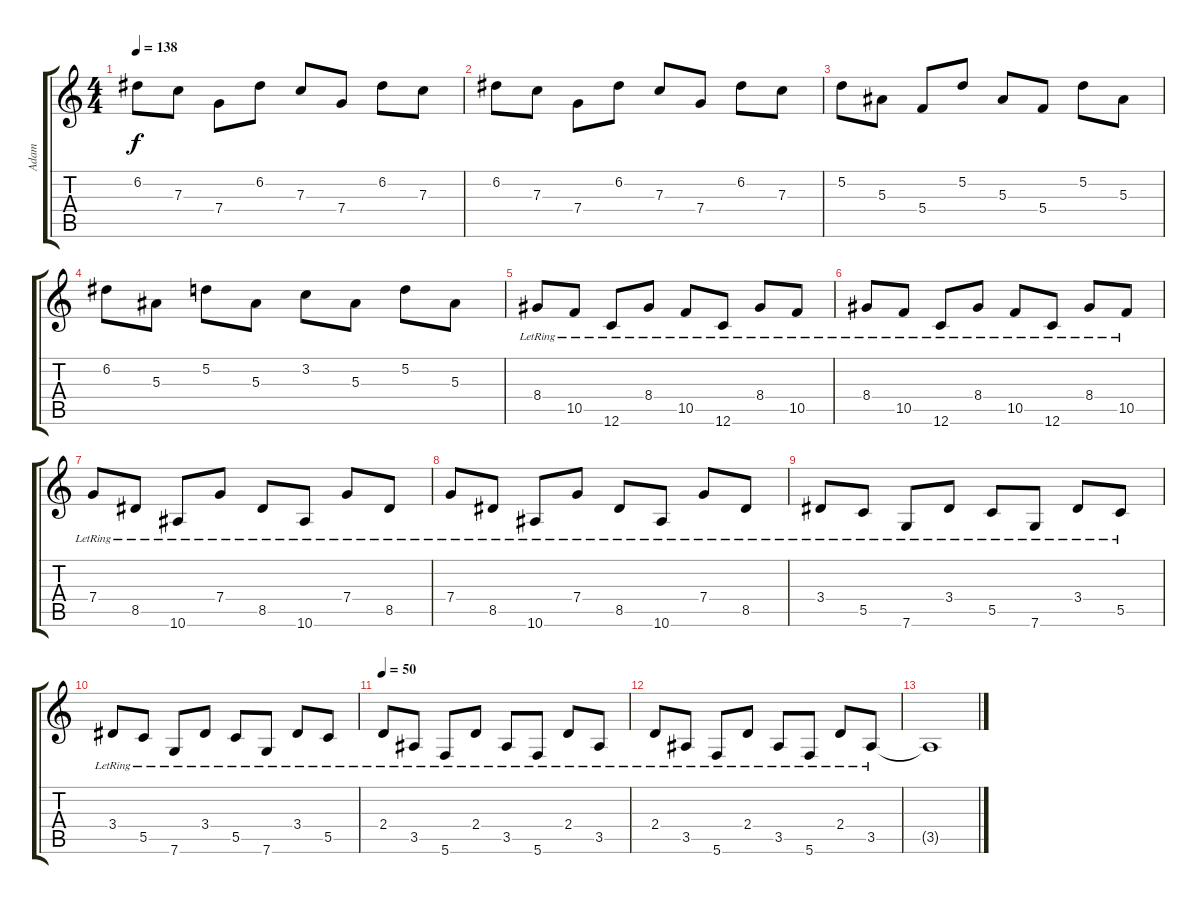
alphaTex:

\track ("Adam" "Adam") {instrument distortionguitar}
\staff {score tabs}
\tuning (D4 A3 F3 C3 G2 C2) {hide}
\ts (4 4)
\tempo 138
\clef g2
\ks c
6.2.8{dy f} 7.3.8 7.4.8 6.2.8 7.3.8 7.4.8 6.2.8 7.3.8 |
6.2.8 7.3.8 7.4.8 6.2.8 7.3.8 7.4.8 6.2.8 7.3.8 |
5.2.8 5.3.8 5.4.8 5.2.8 5.3.8 5.4.8 5.2.8 5.3.8 |
6.2.8 5.3.8 5.2.8 5.3.8 3.2.8 5.3.8 5.2.8 5.3.8 |
8.4{lr}.8{instrument electricguitarjazz} 10.5{lr}.8 12.6{lr}.8 8.4{lr}.8 10.5{lr}.8 12.6{lr}.8 8.4{lr}.8 10.5{lr}.8 |
8.4{lr}.8 10.5{lr}.8 12.6{lr}.8 8.4{lr}.8 10.5{lr}.8 12.6{lr}.8 8.4{lr}.8 10.5{lr}.8 |
7.4{lr}.8 8.5{lr}.8 10.6{lr}.8 7.4{lr}.8 8.5{lr}.8 10.6{lr}.8 7.4{lr}.8 8.5{lr}.8 |
7.4{lr}.8 8.5{lr}.8 10.6{lr}.8 7.4{lr}.8 8.5{lr}.8 10.6{lr}.8 7.4{lr}.8 8.5{lr}.8 |
3.4{lr}.8 5.5{lr}.8 7.6{lr}.8 3.4{lr}.8 5.5{lr}.8 7.6{lr}.8 3.4{lr}.8 5.5{lr}.8 |
3.4{lr}.8 5.5{lr}.8 7.6{lr}.8 3.4{lr}.8 5.5{lr}.8 7.6{lr}.8 3.4{lr}.8 5.5{lr}.8 |
\tempo 50
2.4{lr}.8 3.5{lr}.8 5.6{lr}.8 2.4{lr}.8 3.5{lr}.8 5.6{lr}.8 2.4{lr}.8 3.5{lr}.8 |
2.4{lr}.8 3.5{lr}.8 5.6{lr}.8 2.4{lr}.8 3.5{lr}.8 5.6{lr}.8 2.4{lr}.8 3.5{lr}.8 |
3.5{t}.1
